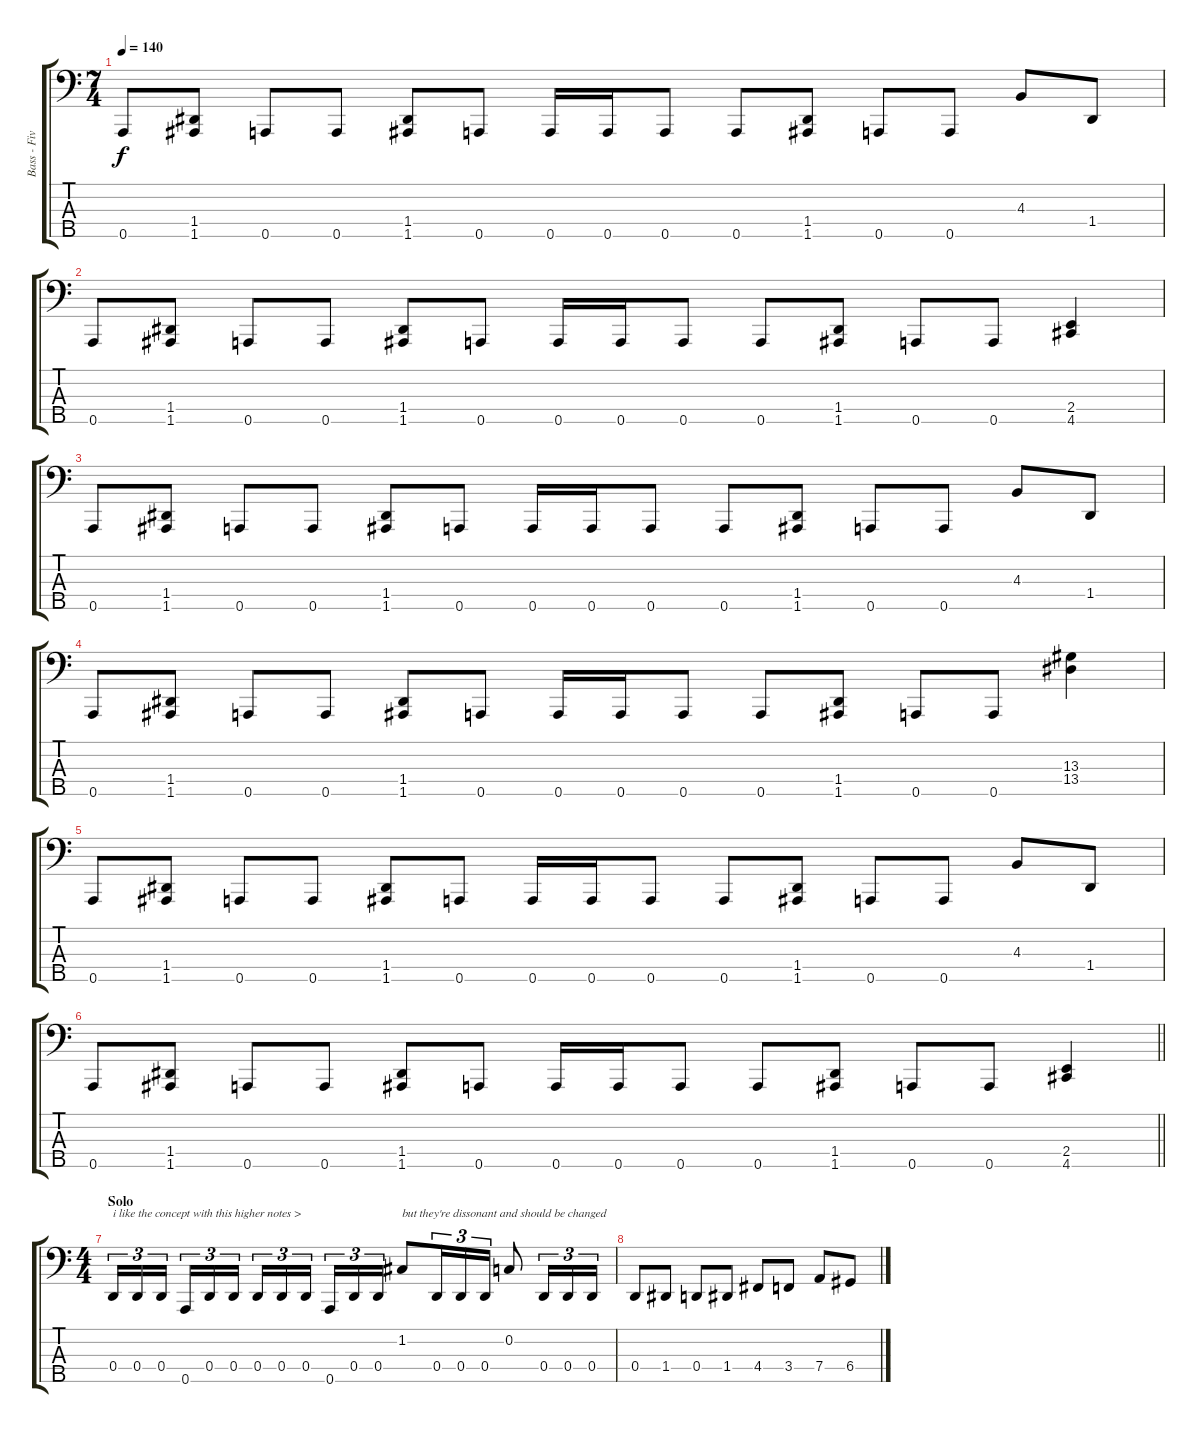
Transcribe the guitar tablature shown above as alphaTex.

\track ("Bass - Five String" "Bass - Fiv") {instrument electricbassfinger}
\staff {score tabs}
\tuning (F2 C2 G1 D1 A0) {hide}
\ts (7 4)
\tempo 140
\clef f4
\ks c
0.5.8{dy f} (1.4 1.5).8 0.5.8 0.5.8 (1.4 1.5).8 0.5.8 0.5.16 0.5.16 0.5.8 0.5.8 (1.4 1.5).8 0.5.8 0.5.8 4.3.8 1.4.8 |
0.5.8 (1.4 1.5).8 0.5.8 0.5.8 (1.4 1.5).8 0.5.8 0.5.16 0.5.16 0.5.8 0.5.8 (1.4 1.5).8 0.5.8 0.5.8 (2.4 4.5).4 |
0.5.8 (1.4 1.5).8 0.5.8 0.5.8 (1.4 1.5).8 0.5.8 0.5.16 0.5.16 0.5.8 0.5.8 (1.4 1.5).8 0.5.8 0.5.8 4.3.8 1.4.8 |
0.5.8 (1.4 1.5).8 0.5.8 0.5.8 (1.4 1.5).8 0.5.8 0.5.16 0.5.16 0.5.8 0.5.8 (1.4 1.5).8 0.5.8 0.5.8 (13.3 13.4).4 |
0.5.8 (1.4 1.5).8 0.5.8 0.5.8 (1.4 1.5).8 0.5.8 0.5.16 0.5.16 0.5.8 0.5.8 (1.4 1.5).8 0.5.8 0.5.8 4.3.8 1.4.8 |
\barLineRight lightlight
0.5.8 (1.4 1.5).8 0.5.8 0.5.8 (1.4 1.5).8 0.5.8 0.5.16 0.5.16 0.5.8 0.5.8 (1.4 1.5).8 0.5.8 0.5.8 (2.4 4.5).4 |
\ts (4 4)
\section ("" "Solo")
0.4.16{tu (3 2) txt "i like the concept with this higher notes >"} 0.4.16{tu (3 2)} 0.4.16{tu (3 2) beam splitsecondary} 0.5.16{tu (3 2)} 0.4.16{tu (3 2) beam merge} 0.4.16{tu (3 2) beam split} 0.4.16{tu (3 2) beam merge} 0.4.16{tu (3 2) beam merge} 0.4.16{tu (3 2) beam splitsecondary} 0.5.16{tu (3 2) beam merge} 0.4.16{tu (3 2)} 0.4.16{tu (3 2) beam split} 1.2.8{txt "but they're dissonant and should be changed" beam merge} 0.4.16{tu (3 2)} 0.4.16{tu (3 2)} 0.4.16{tu (3 2)} 0.2.8 0.4.16{tu (3 2)} 0.4.16{tu (3 2)} 0.4.16{tu (3 2)} |
0.4.8 1.4.8 0.4.8 1.4.8 4.4.8 3.4.8 7.4.8 6.4.8
